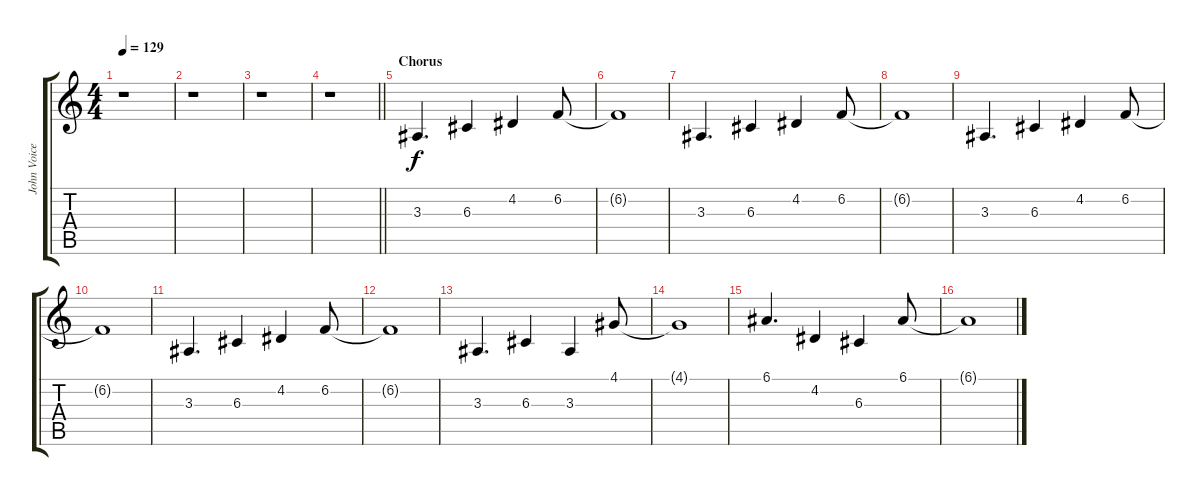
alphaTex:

\track ("John Voice" "John Voice") {instrument lead2sawtooth}
\staff {score tabs}
\tuning (E4 B3 G3 D3 A2 E2) {hide}
\ts (4 4)
\tempo 129
\clef g2
\ks c
r.1{dy f} |
r.1 |
r.1 |
\barLineRight lightlight
r.1 |
\section ("" "Chorus")
3.3.4{d} 6.3.4 4.2.4 6.2.8 |
6.2{t}.1 |
3.3.4{d} 6.3.4 4.2.4 6.2.8 |
6.2{t}.1 |
3.3.4{d} 6.3.4 4.2.4 6.2.8 |
6.2{t}.1 |
3.3.4{d} 6.3.4 4.2.4 6.2.8 |
6.2{t}.1 |
3.3.4{d} 6.3.4 3.3.4 4.1.8 |
4.1{t}.1 |
6.1.4{d} 4.2.4 6.3.4 6.1.8 |
6.1{t}.1
